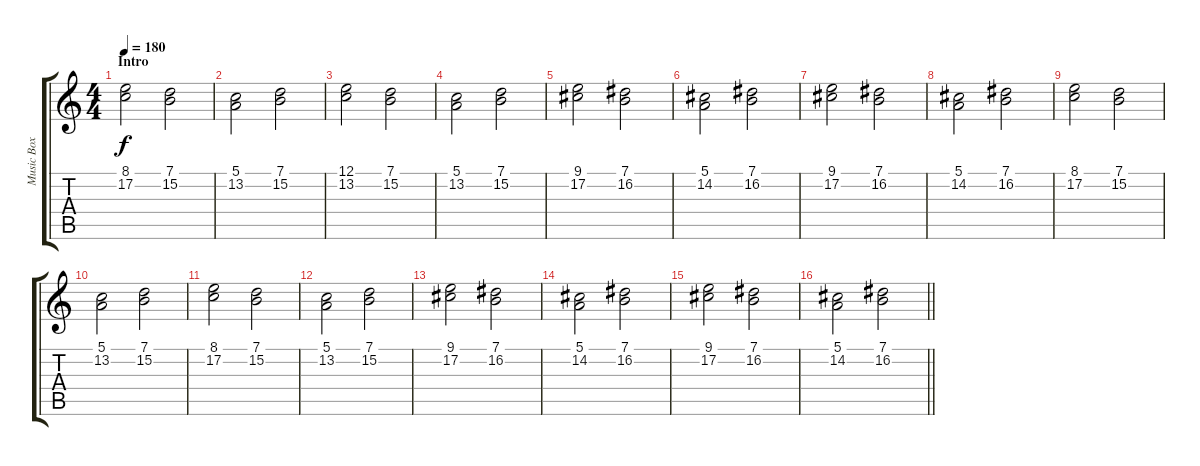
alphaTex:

\track ("Music Box" "Music Box") {instrument musicbox}
\staff {score tabs}
\tuning (E4 B3 G3 D3 A2 E2) {hide}
\ts (4 4)
\section ("" "Intro")
\tempo 180
\clef g2
\ks c
(8.1 17.2).2{dy f instrument musicbox} (7.1 15.2).2 |
(5.1 13.2).2 (7.1 15.2).2 |
(12.1 13.2).2 (7.1 15.2).2 |
(5.1 13.2).2 (7.1 15.2).2 |
(9.1 17.2).2 (7.1 16.2).2 |
(5.1 14.2).2 (7.1 16.2).2 |
(9.1 17.2).2 (7.1 16.2).2 |
(5.1 14.2).2 (7.1 16.2).2 |
(8.1 17.2).2 (7.1 15.2).2 |
(5.1 13.2).2 (7.1 15.2).2 |
(8.1 17.2).2 (7.1 15.2).2 |
(5.1 13.2).2 (7.1 15.2).2 |
(9.1 17.2).2 (7.1 16.2).2 |
(5.1 14.2).2 (7.1 16.2).2 |
(9.1 17.2).2 (7.1 16.2).2 |
\barLineRight lightlight
(5.1 14.2).2 (7.1 16.2).2
